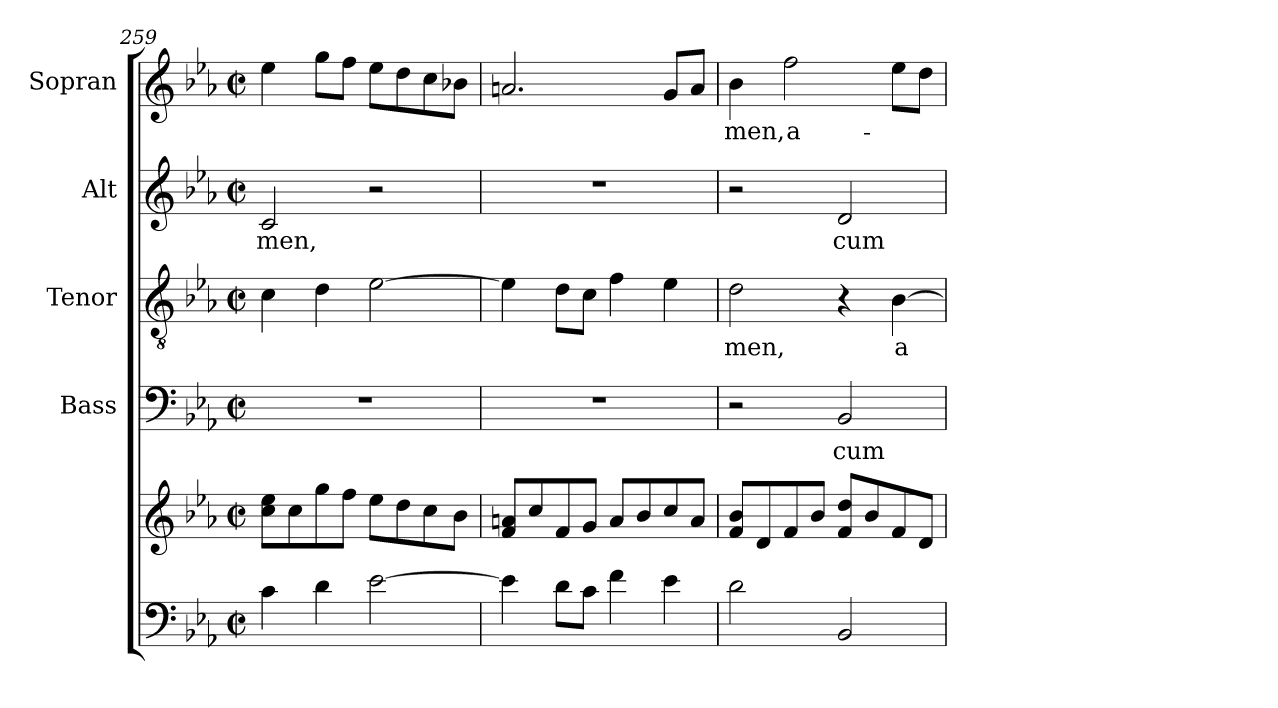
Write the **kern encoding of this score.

**kern	**kern	**kern	**text	**kern	**text	**kern	**text	**kern	**text
*part5	*part5	*part4	*part4	*part3	*part3	*part2	*part2	*part1	*part1
*staff6	*staff5	*staff4	*staff4	*staff3	*staff3	*staff2	*staff2	*staff1	*staff1
*	*	*I"Bass	*	*I"Tenor	*	*I"Alt	*	*I"Sopran	*
*	*	*I'B.	*	*I'T.	*	*I'A.	*	*I'S.	*
!!LO:PB:g=z
*clefF4	*clefG2	*clefF4	*	*clefGv2	*	*clefG2	*	*clefG2	*
*k[b-e-a-]	*k[b-e-a-]	*k[b-e-a-]	*	*k[b-e-a-]	*	*k[b-e-a-]	*	*k[b-e-a-]	*
*E-:	*E-:	*E-:	*	*E-:	*	*E-:	*	*E-:	*
*M2/2	*M2/2	*M2/2	*	*M2/2	*	*M2/2	*	*M2/2	*
*met(c|)	*met(c|)	*met(c|)	*	*met(c|)	*	*met(c|)	*	*met(c|)	*
=259	=259	=259	=259	=259	=259	=259	=259	=259	=259
!	!	!	!	!	!	!	!LO:LY:b	!	!
4c\	8cc\ 8ee-\L	1r	.	4c\	.	2c/	-men,	4ee-\	.
.	8cc\	.	.	.	.	.	.	.	.
4d\	8gg\	.	.	4d\	.	.	.	8gg\L	.
.	8ff\J	.	.	.	.	.	.	8ff\J	.
[2e-\	8ee-\L	.	.	[2e-\	.	2r	.	8ee-\L	.
.	8dd\	.	.	.	.	.	.	8dd\	.
.	8cc\	.	.	.	.	.	.	8cc\	.
.	8b-\J	.	.	.	.	.	.	8b-X\J	.
=260	=260	=260	=260	=260	=260	=260	=260	=260	=260
4e-\]	8f/ 8an/L	1r	.	4e-\]	.	1r	.	2.an/	.
.	8cc/	.	.	.	.	.	.	.	.
8d\L	8f/	.	.	8d\L	.	.	.	.	.
8c\J	8g/J	.	.	8c\J	.	.	.	.	.
4f\	8a/L	.	.	4f\	.	.	.	.	.
.	8b-/	.	.	.	.	.	.	.	.
4e-\	8cc/	.	.	4e-\	.	.	.	8g/L	.
.	8a/J	.	.	.	.	.	.	8a/J	.
=261	=261	=261	=261	=261	=261	=261	=261	=261	=261
!	!	!	!	!	!LO:LY:b	!	!	!	!LO:LY:b
2d\	8f/ 8b-/L	2r	.	2d\	-men,	2r	.	4b-\	-men,
.	8d/	.	.	.	.	.	.	.	.
!	!	!	!	!	!	!	!	!	!LO:LY:b
.	8f/	.	.	.	.	.	.	2ff\	a-
.	8b-/J	.	.	.	.	.	.	.	.
!	!	!	!LO:LY:b	!	!	!	!LO:LY:b	!	!
2BB-/	8f/ 8dd/L	2BB-/	cum	4r	.	2d/	cum	.	.
.	8b-/	.	.	.	.	.	.	.	.
!	!	!	!	!	!LO:LY:b	!	!	!	!
.	8f/	.	.	[4B-\	a-	.	.	8ee-\L	.
.	8d/J	.	.	.	.	.	.	8dd\J	.
=	=	=	=	=	=	=	=	=	=
*-	*-	*-	*-	*-	*-	*-	*-	*-	*-
